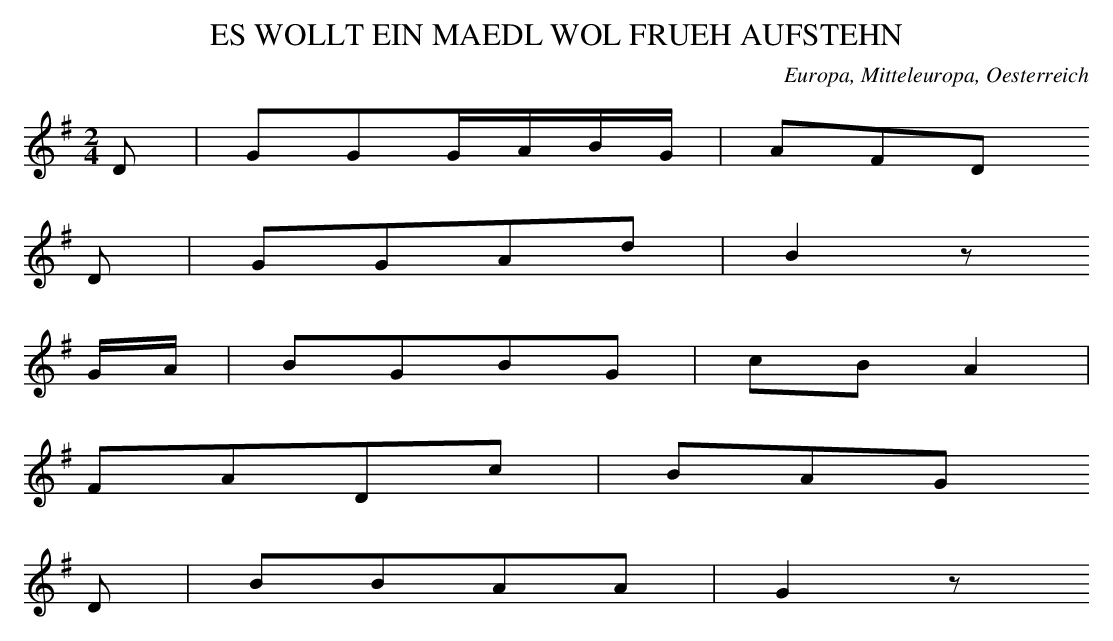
X:1
T: ES WOLLT EIN MAEDL WOL FRUEH AUFSTEHN
O: Europa, Mitteleuropa, Oesterreich
M: 2/4
L: 1/16
K: G
D2 | G2G2GABG | A2F2D2
D2 | G2G2A2d2 | B4z2
GA | B2G2B2G2 | c2B2A4 |
F2A2D2c2 | B2A2G2
D2 | B2B2A2A2 | G4z2
